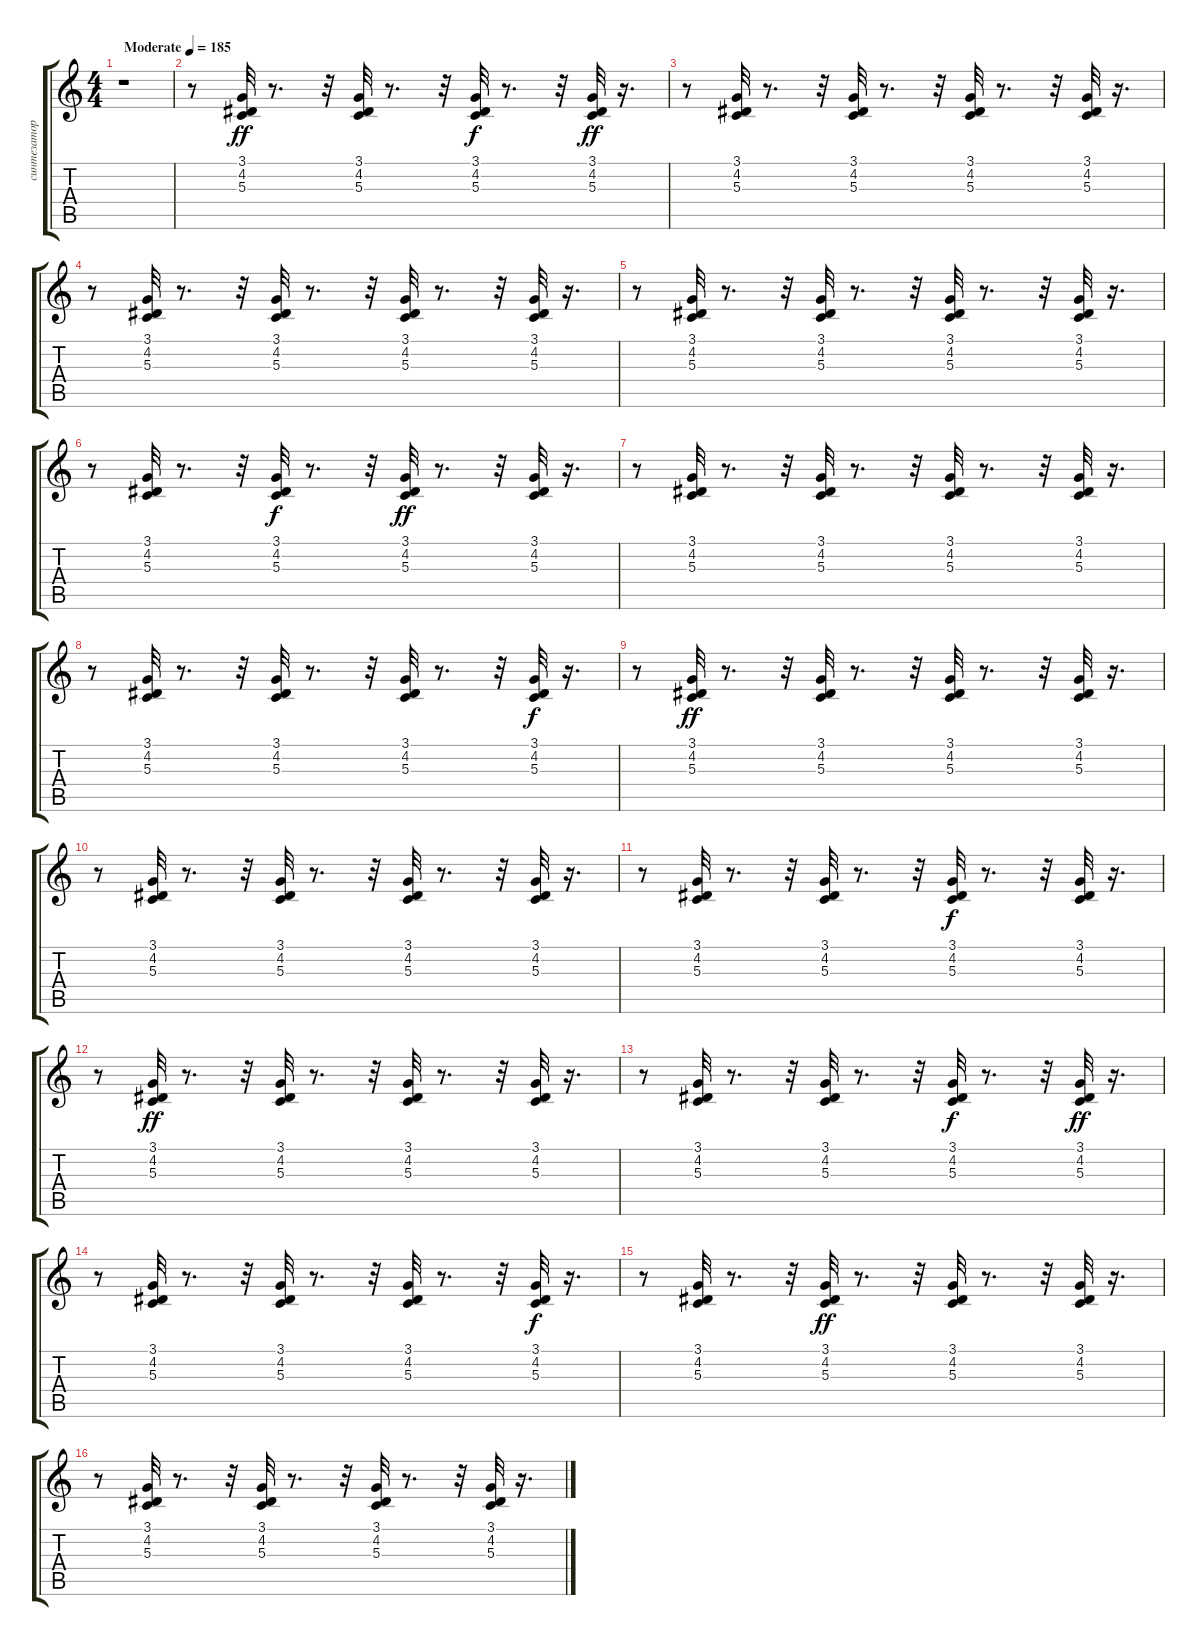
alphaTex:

\track ("синтезатор" "синтезатор") {instrument harpsichord}
\staff {score tabs}
\tuning (E4 B3 G3 D3 A2 E2) {hide}
\ts (4 4)
\tempo (185 "Moderate")
\clef g2
\ks c
r.1{dy ff instrument harpsichord} |
r.8 (3.1 4.2 5.3).32{instrument harpsichord} r.8{d} r.32 (3.1 4.2 5.3).32 r.8{d} r.32 (3.1 4.2 5.3).32{dy f} r.8{d} r.32 (3.1 4.2 5.3).32{dy ff} r.16{d} |
r.8 (3.1 4.2 5.3).32 r.8{d} r.32 (3.1 4.2 5.3).32 r.8{d} r.32 (3.1 4.2 5.3).32 r.8{d} r.32 (3.1 4.2 5.3).32 r.16{d} |
r.8 (3.1 4.2 5.3).32 r.8{d} r.32 (3.1 4.2 5.3).32 r.8{d} r.32 (3.1 4.2 5.3).32 r.8{d} r.32 (3.1 4.2 5.3).32 r.16{d} |
r.8 (3.1 4.2 5.3).32 r.8{d} r.32 (3.1 4.2 5.3).32 r.8{d} r.32 (3.1 4.2 5.3).32 r.8{d} r.32 (3.1 4.2 5.3).32 r.16{d} |
r.8 (3.1 4.2 5.3).32 r.8{d} r.32 (3.1 4.2 5.3).32{dy f} r.8{d} r.32 (3.1 4.2 5.3).32{dy ff} r.8{d} r.32 (3.1 4.2 5.3).32 r.16{d} |
r.8 (3.1 4.2 5.3).32 r.8{d} r.32 (3.1 4.2 5.3).32 r.8{d} r.32 (3.1 4.2 5.3).32 r.8{d} r.32 (3.1 4.2 5.3).32 r.16{d} |
r.8 (3.1 4.2 5.3).32 r.8{d} r.32 (3.1 4.2 5.3).32 r.8{d} r.32 (3.1 4.2 5.3).32 r.8{d} r.32 (3.1 4.2 5.3).32{dy f} r.16{d} |
r.8 (3.1 4.2 5.3).32{dy ff} r.8{d} r.32 (3.1 4.2 5.3).32 r.8{d} r.32 (3.1 4.2 5.3).32 r.8{d} r.32 (3.1 4.2 5.3).32 r.16{d} |
r.8 (3.1 4.2 5.3).32 r.8{d} r.32 (3.1 4.2 5.3).32 r.8{d} r.32 (3.1 4.2 5.3).32 r.8{d} r.32 (3.1 4.2 5.3).32 r.16{d} |
r.8 (3.1 4.2 5.3).32 r.8{d} r.32 (3.1 4.2 5.3).32 r.8{d} r.32 (3.1 4.2 5.3).32{dy f} r.8{d} r.32 (3.1 4.2 5.3).32 r.16{d} |
r.8 (3.1 4.2 5.3).32{dy ff} r.8{d} r.32 (3.1 4.2 5.3).32 r.8{d} r.32 (3.1 4.2 5.3).32 r.8{d} r.32 (3.1 4.2 5.3).32 r.16{d} |
r.8 (3.1 4.2 5.3).32 r.8{d} r.32 (3.1 4.2 5.3).32 r.8{d} r.32 (3.1 4.2 5.3).32{dy f} r.8{d} r.32 (3.1 4.2 5.3).32{dy ff} r.16{d} |
r.8 (3.1 4.2 5.3).32 r.8{d} r.32 (3.1 4.2 5.3).32 r.8{d} r.32 (3.1 4.2 5.3).32 r.8{d} r.32 (3.1 4.2 5.3).32{dy f} r.16{d} |
r.8 (3.1 4.2 5.3).32 r.8{d} r.32 (3.1 4.2 5.3).32{dy ff} r.8{d} r.32 (3.1 4.2 5.3).32 r.8{d} r.32 (3.1 4.2 5.3).32 r.16{d} |
r.8 (3.1 4.2 5.3).32 r.8{d} r.32 (3.1 4.2 5.3).32 r.8{d} r.32 (3.1 4.2 5.3).32 r.8{d} r.32 (3.1 4.2 5.3).32 r.16{d}
